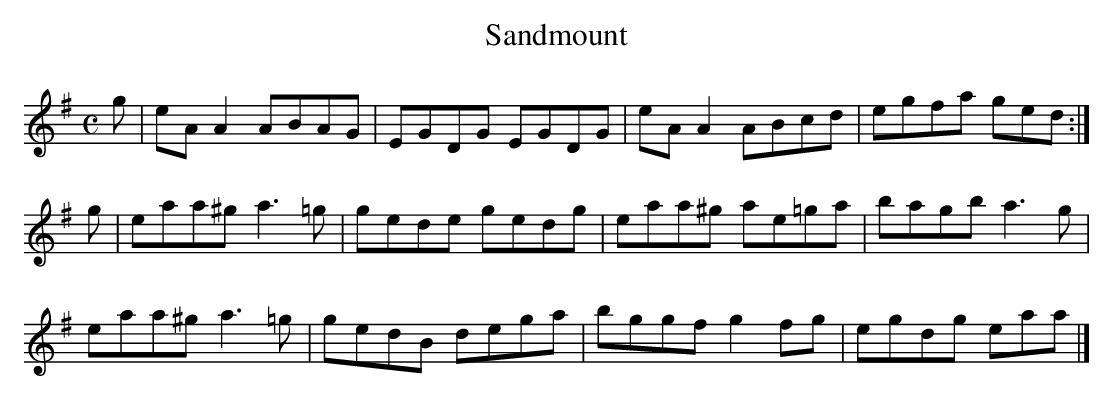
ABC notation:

X:1
T:Sandmount
M:C
L:1/8
K:A Dorian
g|eAA2 ABAG|EGDG EGDG|eAA2 ABcd|egfa ged:|!
g|eaa^g a3=g|gede gedg|eaa^g ae=ga|bagb a3g|!
eaa^g a3=g|gedB dega|bggf g2fg|egdg eaa|]!
